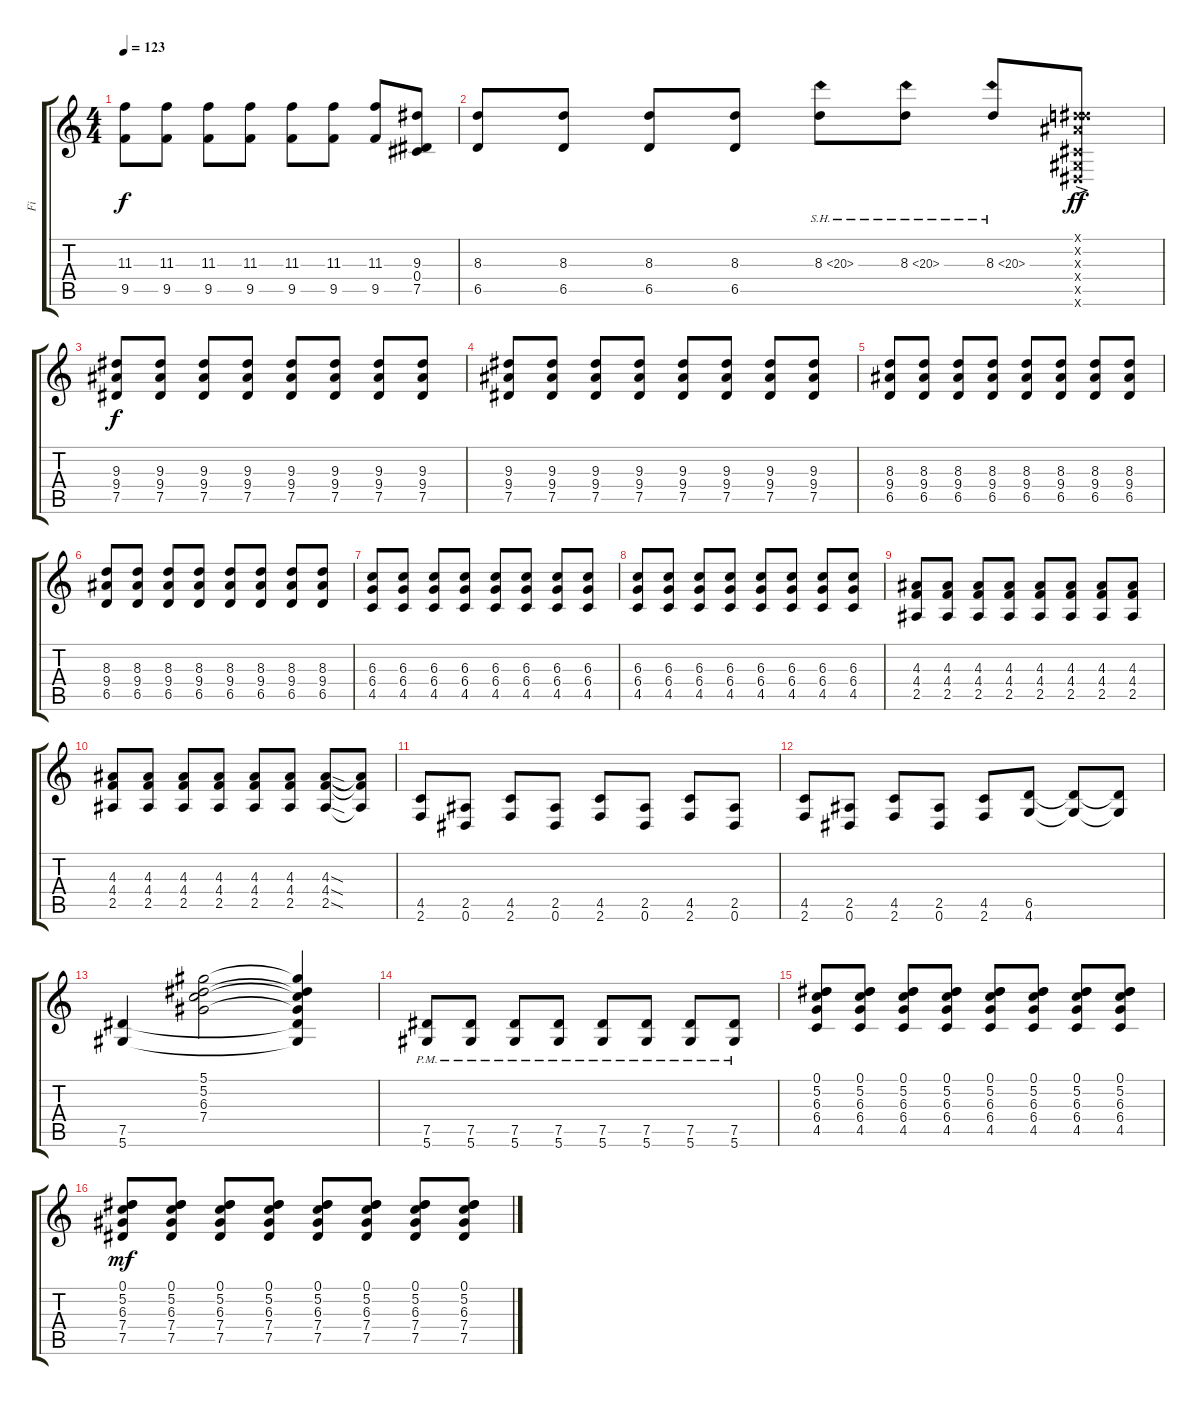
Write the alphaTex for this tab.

\track ("Fi" "Fi") {instrument overdrivenguitar}
\staff {score tabs}
\tuning (Eb4 Bb3 Gb3 Db3 Ab2 Eb2) {hide}
\ts (4 4)
\tempo 123
\clef g2
\ks c
(11.3 9.5).8{dy f volume 7} (11.3 9.5).8 (11.3 9.5).8 (11.3 9.5).8 (11.3 9.5).8 (11.3 9.5).8 (11.3 9.5).8 (9.3 0.4 7.5).8 |
(8.3 6.5).8{volume 7} (8.3 6.5).8 (8.3 6.5).8 (8.3 6.5).8 8.3{sh 12}.8{volume 9} 8.3{sh 12}.8 8.3{sh 12}.8 (0.1{ac x} 0.2{ac x} 8.3{ac x} 0.4{ac x} 0.5{ac x} 0.6{ac x}).8{dy ff} |
(9.3 9.4 7.5).8{dy f volume 9} (9.3 9.4 7.5).8 (9.3 9.4 7.5).8 (9.3 9.4 7.5).8 (9.3 9.4 7.5).8 (9.3 9.4 7.5).8 (9.3 9.4 7.5).8 (9.3 9.4 7.5).8 |
(9.3 9.4 7.5).8{volume 9} (9.3 9.4 7.5).8 (9.3 9.4 7.5).8 (9.3 9.4 7.5).8 (9.3 9.4 7.5).8 (9.3 9.4 7.5).8 (9.3 9.4 7.5).8 (9.3 9.4 7.5).8 |
(8.3 9.4 6.5).8{volume 9} (8.3 9.4 6.5).8 (8.3 9.4 6.5).8 (8.3 9.4 6.5).8 (8.3 9.4 6.5).8 (8.3 9.4 6.5).8 (8.3 9.4 6.5).8 (8.3 9.4 6.5).8 |
(8.3 9.4 6.5).8{volume 9} (8.3 9.4 6.5).8 (8.3 9.4 6.5).8 (8.3 9.4 6.5).8 (8.3 9.4 6.5).8 (8.3 9.4 6.5).8 (8.3 9.4 6.5).8 (8.3 9.4 6.5).8 |
(6.3 6.4 4.5).8{volume 9} (6.3 6.4 4.5).8 (6.3 6.4 4.5).8 (6.3 6.4 4.5).8 (6.3 6.4 4.5).8 (6.3 6.4 4.5).8 (6.3 6.4 4.5).8 (6.3 6.4 4.5).8 |
(6.3 6.4 4.5).8{volume 9} (6.3 6.4 4.5).8 (6.3 6.4 4.5).8 (6.3 6.4 4.5).8 (6.3 6.4 4.5).8 (6.3 6.4 4.5).8 (6.3 6.4 4.5).8 (6.3 6.4 4.5).8 |
(4.3 4.4 2.5).8{volume 9} (4.3 4.4 2.5).8 (4.3 4.4 2.5).8 (4.3 4.4 2.5).8 (4.3 4.4 2.5).8 (4.3 4.4 2.5).8 (4.3 4.4 2.5).8 (4.3 4.4 2.5).8 |
(4.3 4.4 2.5).8{volume 9} (4.3 4.4 2.5).8 (4.3 4.4 2.5).8 (4.3 4.4 2.5).8 (4.3 4.4 2.5).8 (4.3 4.4 2.5).8 (4.3{sod} 4.4{sod} 2.5{sod}).8 (4.3{t} 4.4{t} 2.5{t}).8 |
(4.5 2.6).8{volume 9} (2.5 0.6).8 (4.5 2.6).8 (2.5 0.6).8 (4.5 2.6).8 (2.5 0.6).8 (4.5 2.6).8 (2.5 0.6).8 |
(4.5 2.6).8 (2.5 0.6).8 (4.5 2.6).8 (2.5 0.6).8 (4.5 2.6).8 (6.5 4.6).8 (6.5{t} 4.6{t}).8 (6.5{t} 4.6{t}).8 |
(7.5 5.6).4 (5.1 5.2 6.3 7.4).2 (5.1{t} 5.2{t} 6.3{t} 7.4{t} 7.5{t} 5.6{t}).4 |
(7.5{pm} 5.6{pm}).8 (7.5{pm} 5.6{pm}).8 (7.5{pm} 5.6{pm}).8 (7.5{pm} 5.6{pm}).8 (7.5{pm} 5.6{pm}).8 (7.5{pm} 5.6{pm}).8 (7.5{pm} 5.6{pm}).8 (7.5{pm} 5.6{pm}).8 |
(0.1 5.2 6.3 6.4 4.5).8 (0.1 5.2 6.3 6.4 4.5).8 (0.1 5.2 6.3 6.4 4.5).8 (0.1 5.2 6.3 6.4 4.5).8 (0.1 5.2 6.3 6.4 4.5).8 (0.1 5.2 6.3 6.4 4.5).8 (0.1 5.2 6.3 6.4 4.5).8 (0.1 5.2 6.3 6.4 4.5).8 |
(0.1 5.2 6.3 7.4 7.5).8{dy mf} (0.1 5.2 6.3 7.4 7.5).8 (0.1 5.2 6.3 7.4 7.5).8 (0.1 5.2 6.3 7.4 7.5).8 (0.1 5.2 6.3 7.4 7.5).8 (0.1 5.2 6.3 7.4 7.5).8 (0.1 5.2 6.3 7.4 7.5).8 (0.1 5.2 6.3 7.4 7.5).8
